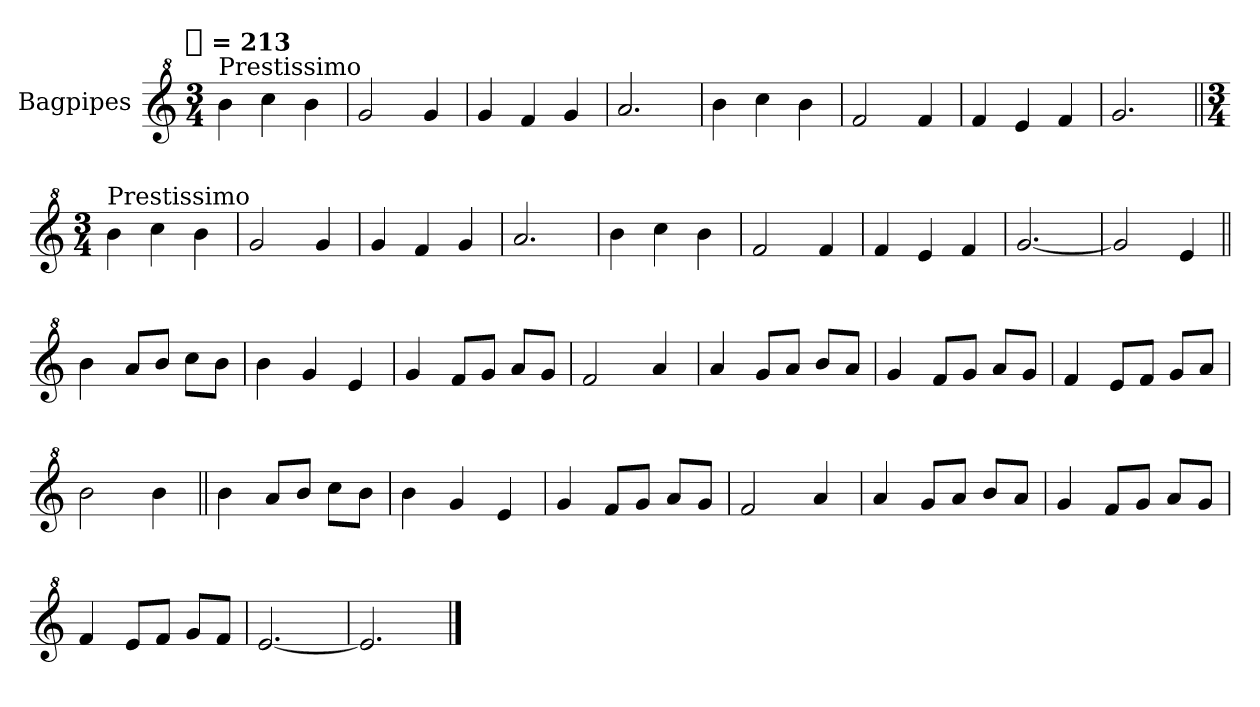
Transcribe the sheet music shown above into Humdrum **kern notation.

**kern
*part1
*staff1
*I"Bagpipes
*I'Bag
*clefG^2
*k[]
!!LO:TX:omd:t=[quarter] = 213
*M3/4
*MM213
=1
!LO:TX:a:t=Prestissimo
4bb
4ccc
4bb
=
2gg
4gg
=
4gg
4ff
4gg
=
2.aa
=
4bb
4ccc
4bb
=
2ff
4ff
=
4ff
4ee
4ff
=
2.gg
=||
*M3/4
*MM213
!LO:TX:a:t=Prestissimo
4bb
4ccc
4bb
=
2gg
4gg
=
4gg
4ff
4gg
=
2.aa
=
4bb
4ccc
4bb
=
2ff
4ff
=
4ff
4ee
4ff
=
[2.gg
=
2gg]
4ee
=||
4bb
8aaL
8bbJ
8cccL
8bbJ
=
4bb
4gg
4ee
=
4gg
8ffL
8ggJ
8aaL
8ggJ
=
2ff
4aa
=
4aa
8ggL
8aaJ
8bbL
8aaJ
=
4gg
8ffL
8ggJ
8aaL
8ggJ
=
4ff
8eeL
8ffJ
8ggL
8aaJ
=
2bb
4bb
=||
4bb
8aaL
8bbJ
8cccL
8bbJ
=
4bb
4gg
4ee
=
4gg
8ffL
8ggJ
8aaL
8ggJ
=
2ff
4aa
=
4aa
8ggL
8aaJ
8bbL
8aaJ
=
4gg
8ffL
8ggJ
8aaL
8ggJ
=
4ff
8eeL
8ffJ
8ggL
8ffJ
=
[2.ee
=
2.ee]
==
*-
